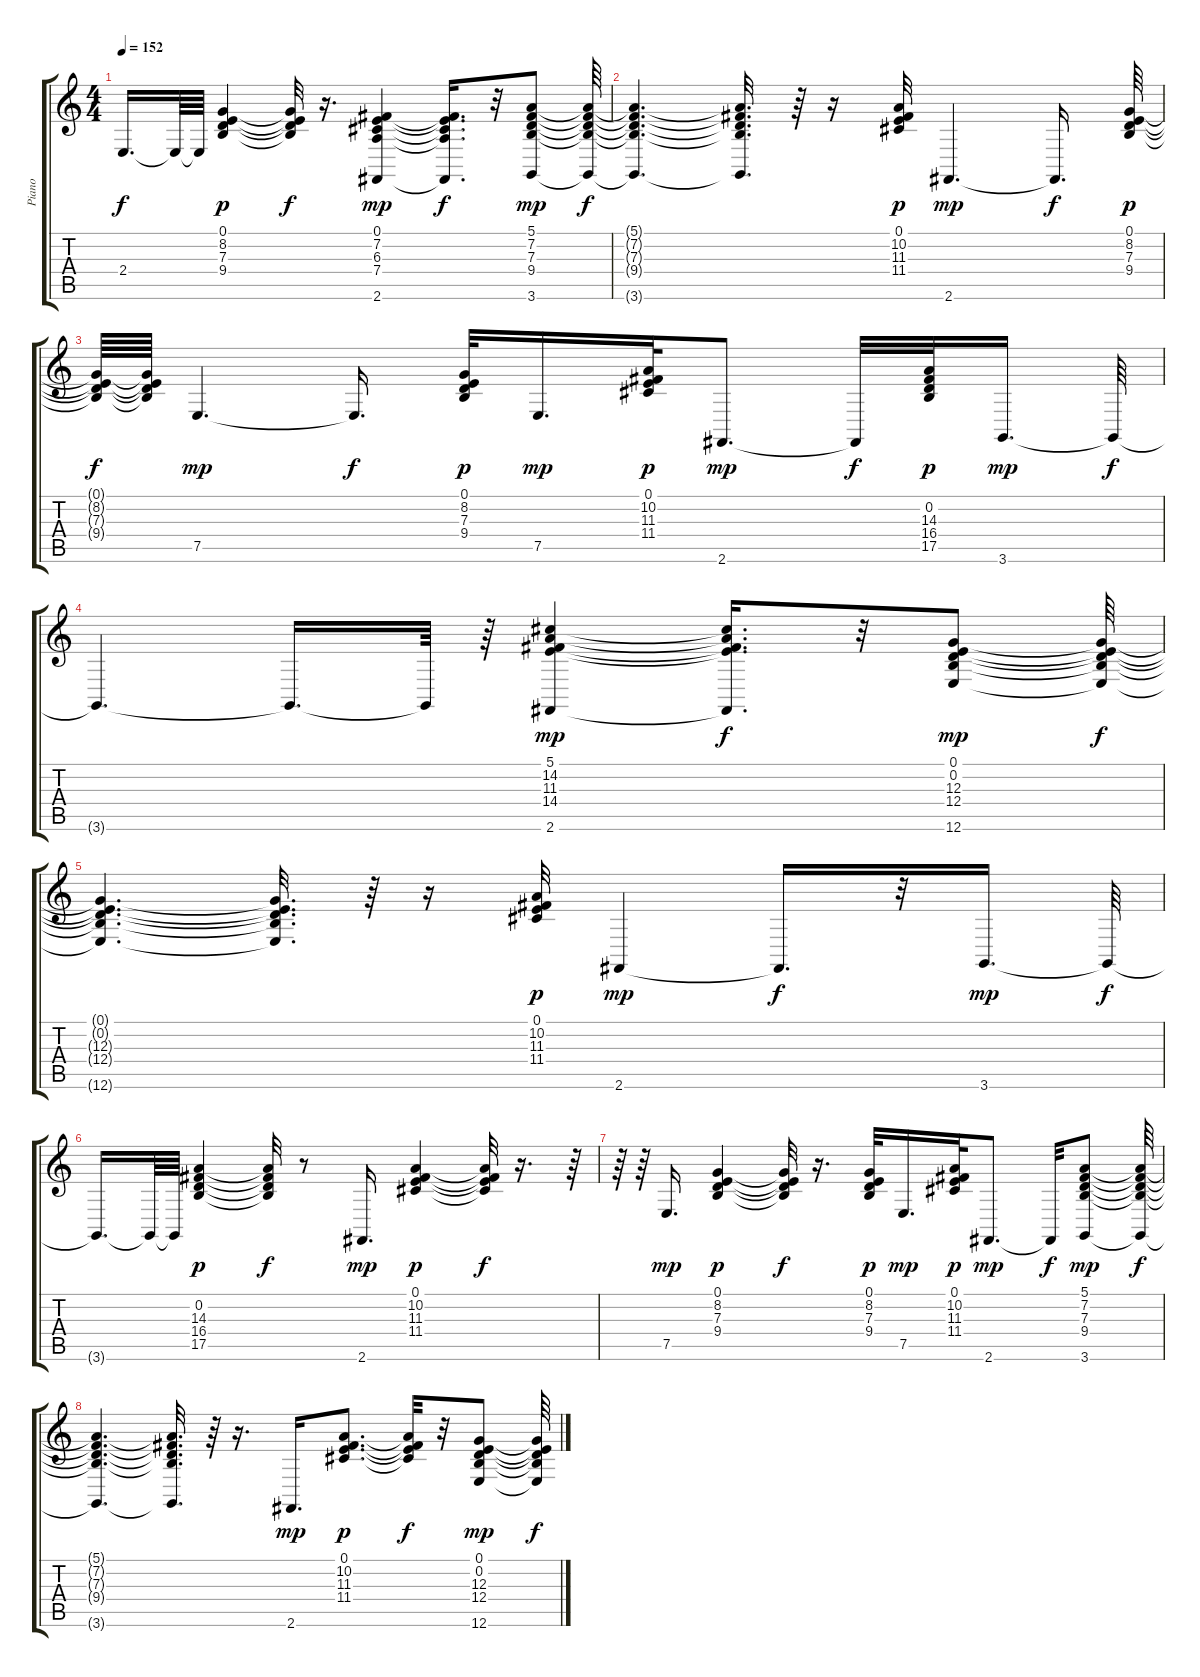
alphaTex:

\track ("Piano   " "Piano   ") {instrument electricpiano1}
\staff {score tabs}
\tuning (E4 B3 G3 D3 A2 E2) {hide}
\ts (4 4)
\tempo 152
\clef g2
\ks c
2.4{t}.16{d dy f} 2.4{t}.64 2.4{t}.64 (0.1 8.2 7.3 9.4).4{dy p} (0.1{t} 8.2{t} 7.3{t} 9.4{t}).32{dy f} r.16{d} (0.1 7.2 6.3 7.4 2.6).4{dy mp} (0.1{t} 7.2{t} 6.3{t} 7.4{t} 2.6{t}).16{d dy f} r.32 (5.1 7.2 7.3 9.4 3.6).8{dy mp} (5.1{t} 7.2{t} 7.3{t} 9.4{t} 3.6{t}).64{dy f} |
(5.1{t} 7.2{t} 7.3{t} 9.4{t} 3.6{t}).4{d} (5.1{t} 7.2{t} 7.3{t} 9.4{t} 3.6{t}).32{d} r.64 r.16 (0.1 10.2 11.3 11.4).32{dy p} 2.6.4{d dy mp} 2.6{t}.16{d dy f} (0.1 8.2 7.3 9.4).64{dy p} |
(0.1{t} 8.2{t} 7.3{t} 9.4{t}).64{dy f} (0.1{t} 8.2{t} 7.3{t} 9.4{t}).64 7.5.4{d dy mp} 7.5{t}.16{d dy f} (0.1 8.2 7.3 9.4).32{dy p} 7.5.16{d dy mp} (0.1 10.2 11.3 11.4).32{dy p} 2.6.8{d dy mp} 2.6{t}.32{dy f} (0.2 14.3 16.4 17.5).32{dy p} 3.6.16{d dy mp} 3.6{t}.64{dy f} |
3.6{t}.4{d} 3.6{t}.16{d} 3.6{t}.64 r.64 (5.1 14.2 11.3 14.4 2.6).4{dy mp} (5.1{t} 14.2{t} 11.3{t} 14.4{t} 2.6{t}).16{d dy f} r.32 (0.1 0.2 12.3 12.4 12.6).8{dy mp} (0.1{t} 0.2{t} 12.3{t} 12.4{t} 12.6{t}).64{dy f} |
(0.1{t} 0.2{t} 12.3{t} 12.4{t} 12.6{t}).4{d} (0.1{t} 0.2{t} 12.3{t} 12.4{t} 12.6{t}).32{d} r.64 r.16 (0.1 10.2 11.3 11.4).32{dy p} 2.6.4{dy mp} 2.6{t}.16{d dy f} r.32 3.6.16{d dy mp} 3.6{t}.64{dy f} |
3.6{t}.16{d} 3.6{t}.64 3.6{t}.64 (0.2 14.3 16.4 17.5).4{dy p} (0.2{t} 14.3{t} 16.4{t} 17.5{t}).32{dy f} r.8 2.6.16{d dy mp} (0.1 10.2 11.3 11.4).4{dy p} (0.1{t} 10.2{t} 11.3{t} 11.4{t}).32{dy f} r.16{d} r.64 |
r.64 r.64 7.5.16{d dy mp} (0.1 8.2 7.3 9.4).4{dy p} (0.1{t} 8.2{t} 7.3{t} 9.4{t}).32{dy f} r.16{d} (0.1 8.2 7.3 9.4).32{dy p} 7.5.16{d dy mp} (0.1 10.2 11.3 11.4).32{dy p} 2.6.8{d dy mp} 2.6{t}.32{dy f} (5.1 7.2 7.3 9.4 3.6).8{dy mp} (5.1{t} 7.2{t} 7.3{t} 9.4{t} 3.6{t}).64{dy f} |
(5.1{t} 7.2{t} 7.3{t} 9.4{t} 3.6{t}).4{d} (5.1{t} 7.2{t} 7.3{t} 9.4{t} 3.6{t}).32{d} r.64 r.16{d} 2.6.16{d dy mp} (0.1 10.2 11.3 11.4).8{d dy p} (0.1{t} 10.2{t} 11.3{t} 11.4{t}).32{dy f} r.32 (0.1 0.2 12.3 12.4 12.6).8{dy mp} (0.1{t} 0.2{t} 12.3{t} 12.4{t} 12.6{t}).64{dy f}
